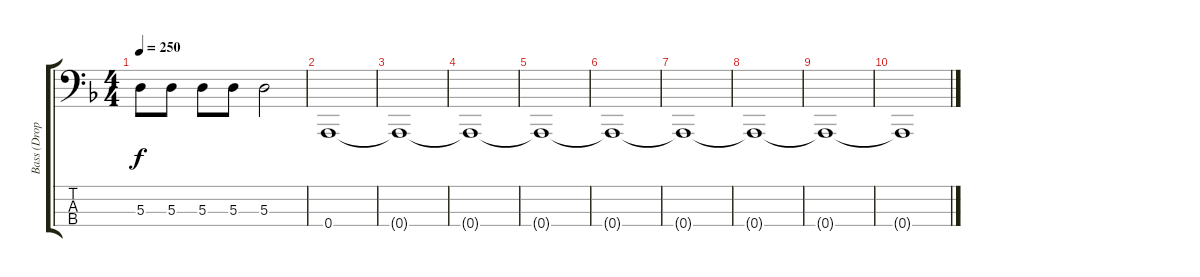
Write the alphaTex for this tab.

\track ("Bass (Drop A)" "Bass (Drop") {instrument electricbassfinger}
\staff {score tabs}
\tuning (G2 D2 A1 A0) {hide}
\ts (4 4)
\tempo 250
\clef f4
\ks f
5.3.8{dy f} 5.3.8 5.3.8 5.3.8 5.3.2 |
0.4.1 |
0.4{t}.1 |
0.4{t}.1 |
0.4{t}.1 |
0.4{t}.1 |
0.4{t}.1 |
0.4{t}.1 |
0.4{t}.1{volume 0} |
0.4{t}.1
